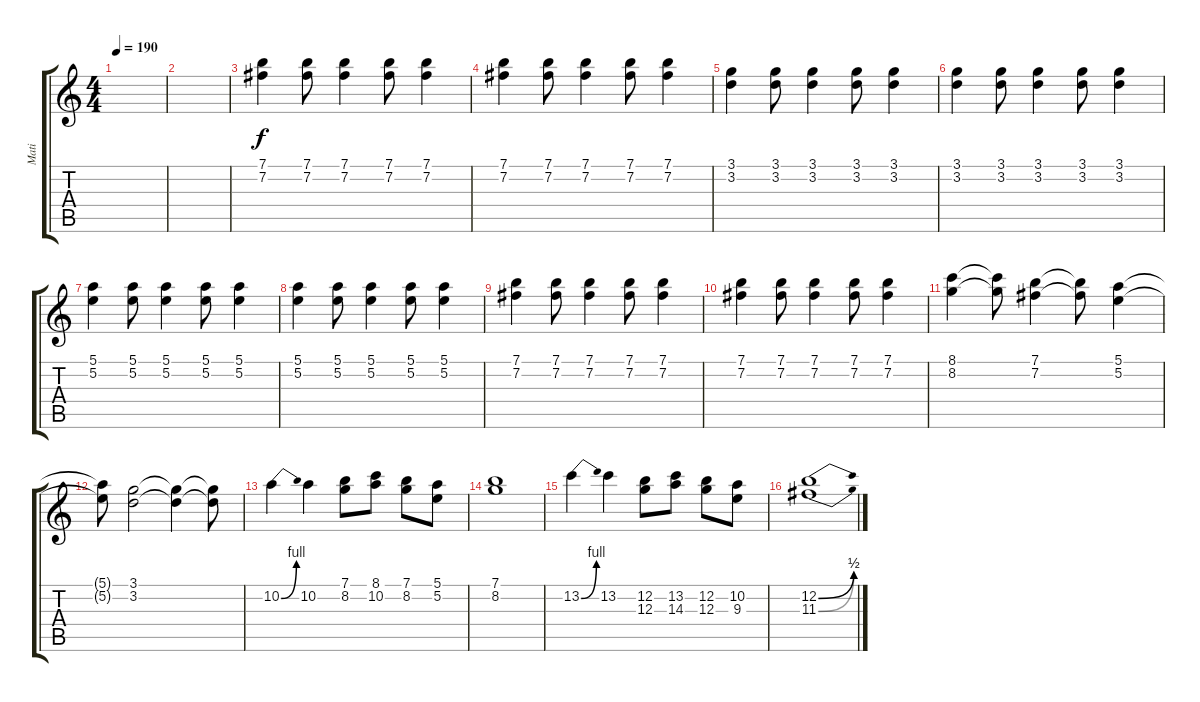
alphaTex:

\track ("Mati" "Mati") {instrument overdrivenguitar}
\staff {score tabs}
\tuning (E4 B3 G3 D3 A2 E2) {hide}
\ts (4 4)
\tempo 190
\clef g2
\ks c
|
|
(7.1 7.2).4 (7.1 7.2).8 (7.1 7.2).4 (7.1 7.2).8 (7.1 7.2).4 |
(7.1 7.2).4 (7.1 7.2).8 (7.1 7.2).4 (7.1 7.2).8 (7.1 7.2).4 |
(3.1 3.2).4 (3.1 3.2).8 (3.1 3.2).4 (3.1 3.2).8 (3.1 3.2).4 |
(3.1 3.2).4 (3.1 3.2).8 (3.1 3.2).4 (3.1 3.2).8 (3.1 3.2).4 |
(5.1 5.2).4 (5.1 5.2).8 (5.1 5.2).4 (5.1 5.2).8 (5.1 5.2).4 |
(5.1 5.2).4 (5.1 5.2).8 (5.1 5.2).4 (5.1 5.2).8 (5.1 5.2).4 |
(7.1 7.2).4 (7.1 7.2).8 (7.1 7.2).4 (7.1 7.2).8 (7.1 7.2).4 |
(7.1 7.2).4 (7.1 7.2).8 (7.1 7.2).4 (7.1 7.2).8 (7.1 7.2).4 |
(8.1 8.2).4 (8.1{t} 8.2{t}).8 (7.1 7.2).4 (7.1{t} 7.2{t}).8 (5.1 5.2).4 |
(5.1{t} 5.2{t}).8 (3.1 3.2).2 (3.1{t} 3.2{t}).4 (3.1{t} 3.2{t}).8 |
10.2{be (bend 0 0 60 4)}.4 10.2.4 (7.1 8.2).8 (8.1 10.2).8 (7.1 8.2).8 (5.1 5.2).8 |
(7.1 8.2).1 |
13.2{be (bend 0 0 60 4)}.4 13.2.4 (12.2 12.3).8 (13.2 14.3).8 (12.2 12.3).8 (10.2 9.3).8 |
(12.2{be (bend 0 0 60 2)} 11.3{be (bend 0 0 60 2)}).1
